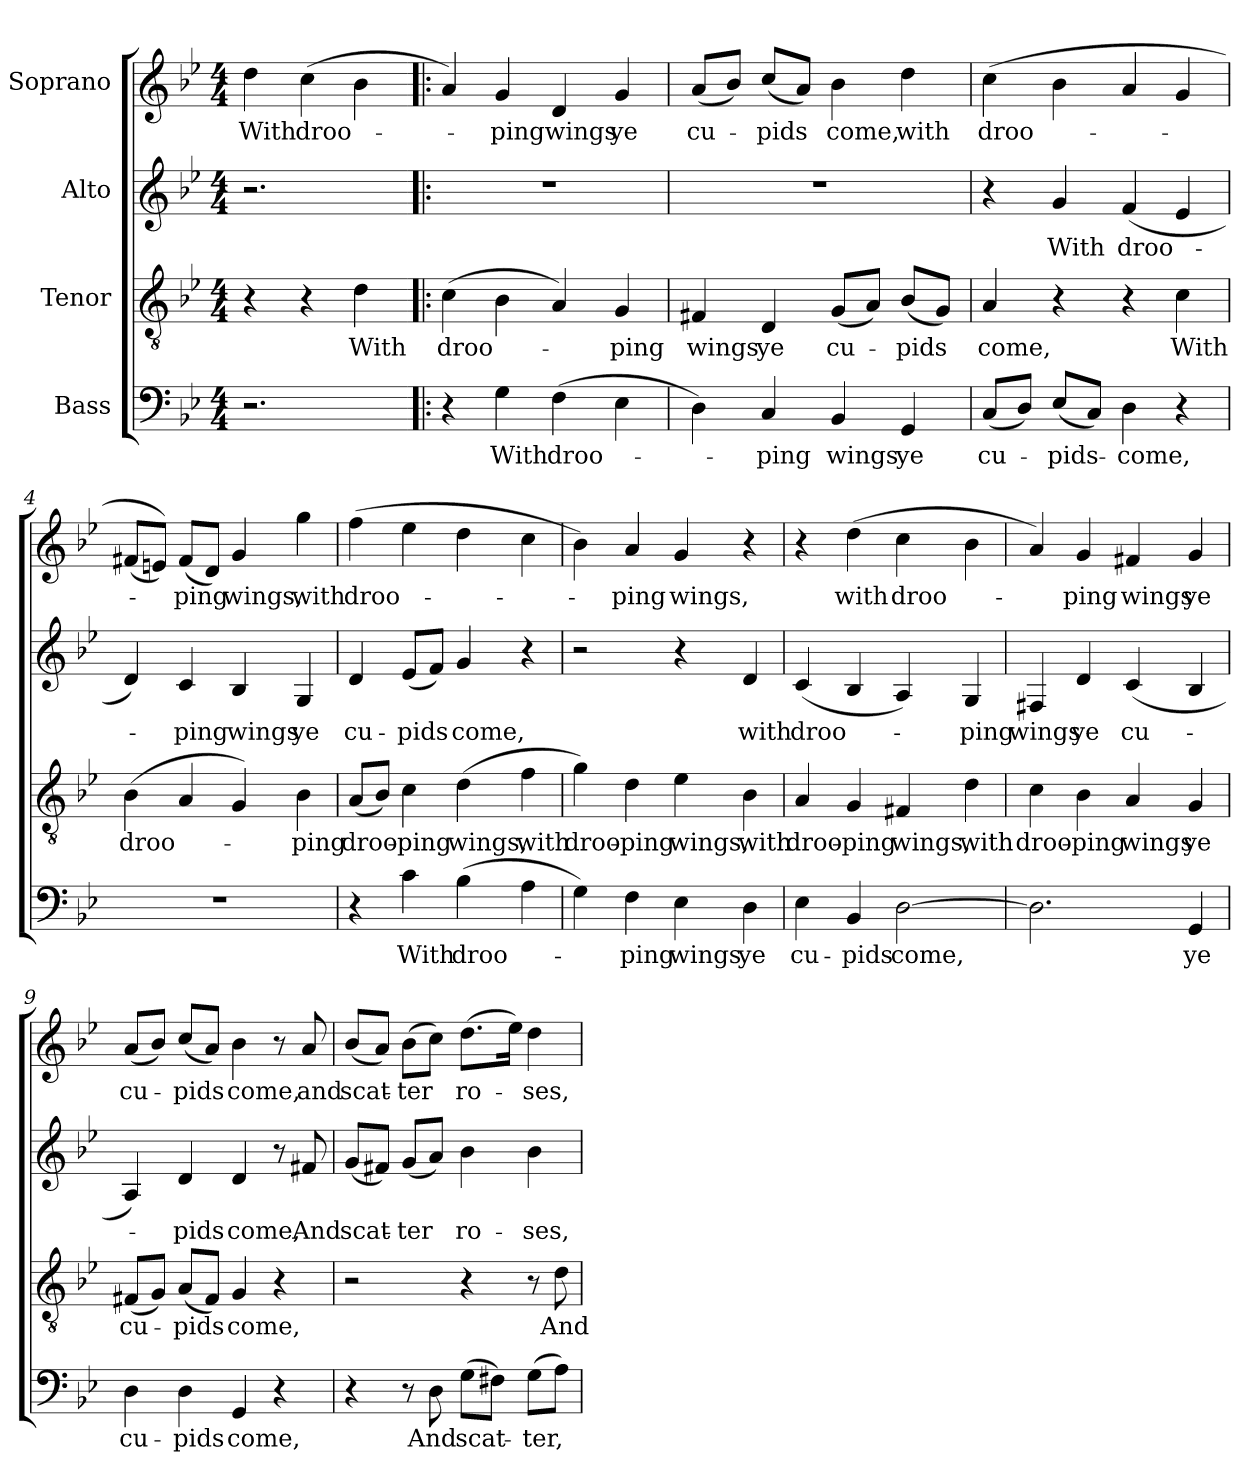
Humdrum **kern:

**kern	**text	**kern	**text	**kern	**text	**kern	**text
*part4	*part4	*part3	*part3	*part2	*part2	*part1	*part1
*staff4	*staff4	*staff3	*staff3	*staff2	*staff2	*staff1	*staff1
*I"Bass	*	*I"Tenor	*	*I"Alto	*	*I"Soprano	*
*clefF4	*	*clefGv2	*	*clefG2	*	*clefG2	*
*k[b-e-]	*	*k[b-e-]	*	*k[b-e-]	*	*k[b-e-]	*
*M4/4	*	*M4/4	*	*M4/4	*	*M4/4	*
*MM72	*	*MM72	*	*MM72	*	*MM72	*
=	=	=	=	=	=	=	=
!	!	!	!	!	!	!	!LO:LY:b
2.r	.	4r	.	2.r	.	4dd\	With
!	!	!	!	!	!	!	!LO:LY:b
.	.	4r	.	.	.	(4cc\	droo-
!	!	!	!LO:LY:b	!	!	!	!
.	.	4d\	With	.	.	4b-\	.
=1!|:	=1!|:	=1!|:	=1!|:	=1!|:	=1!|:	=1!|:	=1!|:
!	!	!	!LO:LY:b	!	!	!	!
4r	.	(4c\	droo-	1r	.	4a/)	.
!	!LO:LY:b	!	!	!	!	!	!LO:LY:b
4G\	With	4B-\	.	.	.	4g/	-ping
!	!LO:LY:b	!	!	!	!	!	!LO:LY:b
(4F\	droo-	4A/)	.	.	.	4d/	wings
!	!	!	!LO:LY:b	!	!	!	!LO:LY:b
4E-\	.	4G/	-ping	.	.	4g/	ye
=2	=2	=2	=2	=2	=2	=2	=2
!	!	!	!LO:LY:b	!	!	!	!LO:LY:b
4D\)	.	4F#X/	wings	1r	.	(8a/L	cu-
.	.	.	.	.	.	8b-/J)	.
!	!LO:LY:b	!	!LO:LY:b	!	!	!	!LO:LY:b
4C/	-ping	4D/	ye	.	.	(8cc/L	-pids
.	.	.	.	.	.	8a/J)	.
!	!LO:LY:b	!	!LO:LY:b	!	!	!	!LO:LY:b
4BB-/	wings	(8G/L	cu-	.	.	4b-\	come,
.	.	8A/J)	.	.	.	.	.
!	!LO:LY:b	!	!LO:LY:b	!	!	!	!LO:LY:b
4GG/	ye	(8B-/L	-pids	.	.	4dd\	with
.	.	8G/J)	.	.	.	.	.
=3	=3	=3	=3	=3	=3	=3	=3
!	!LO:LY:b	!	!LO:LY:b	!	!	!	!LO:LY:b
(8C/L	cu-	4A/	come,	4r	.	(4cc\	droo-
8D/J)	.	.	.	.	.	.	.
!	!LO:LY:b	!	!	!	!LO:LY:b	!	!
(8E-/L	-pids-	4r	.	4g/	With	4b-\	.
8C/J)	.	.	.	.	.	.	.
!	!LO:LY:b	!	!	!	!LO:LY:b	!	!
4D\	-come,	4r	.	(4f/	droo-	4a/	.
!	!	!	!LO:LY:b	!	!	!	!
4r	.	4c\	With	4e-/	.	4g/	.
!!LO:LB:g=z
=4	=4	=4	=4	=4	=4	=4	=4
!	!	!	!LO:LY:b	!	!	!	!
1r	.	(4B-\	droo-	4d/)	.	(8f#X/L	.
.	.	.	.	.	.	8en/J))	.
!	!	!	!	!	!LO:LY:b	!	!LO:LY:b
.	.	4A/	.	4c/	-ping	(8f#/L	ping
.	.	.	.	.	.	8d/J)	.
!	!	!	!	!	!LO:LY:b	!	!LO:LY:b
.	.	4G/)	.	4B-/	wings	4g/	wings,
!	!	!	!LO:LY:b	!	!LO:LY:b	!	!LO:LY:b
.	.	4B-\	-ping	4G/	ye	4gg\	with
=5	=5	=5	=5	=5	=5	=5	=5
!	!	!	!LO:LY:b	!	!LO:LY:b	!	!LO:LY:b
4r	.	(8A/L	droo-	4d/	cu-	(4ff\	droo-
.	.	8B-/J)	.	.	.	.	.
!	!LO:LY:b	!	!LO:LY:b	!	!LO:LY:b	!	!
4c\	With	4c\	-ping	(8e-/L	-pids	4ee-\	.
.	.	.	.	8f/J)	.	.	.
!	!LO:LY:b	!	!LO:LY:b	!	!LO:LY:b	!	!
(4B-\	droo-	(4d\	wings,	4g/	come,	4dd\	.
!	!	!	!LO:LY:b	!	!	!	!
4A\	.	4f\	with	4r	.	4cc\	.
=6	=6	=6	=6	=6	=6	=6	=6
!	!	!	!LO:LY:b	!	!	!	!
4G\)	.	4g\)	droo-	2r	.	4b-\)	.
!	!LO:LY:b	!	!LO:LY:b	!	!	!	!LO:LY:b
4F\	-ping	4d\	-ping	.	.	4a/	-ping
!	!LO:LY:b	!	!LO:LY:b	!	!	!	!LO:LY:b
4E-\	wings	4e-\	wings,	4r	.	4g/	wings,
!	!LO:LY:b	!	!LO:LY:b	!	!LO:LY:b	!	!
4D\	ye	4B-\	with	4d/	with	4r	.
=7	=7	=7	=7	=7	=7	=7	=7
!	!LO:LY:b	!	!LO:LY:b	!	!LO:LY:b	!	!
4E-\	cu-	4A/	droo-	(4c/	droo-	4r	.
!	!LO:LY:b	!	!LO:LY:b	!	!	!	!LO:LY:b
4BB-/	-pids	4G/	-ping	4B-/	.	(4dd\	with
!	!LO:LY:b	!	!LO:LY:b	!	!	!	!LO:LY:b
[2D\	come,	4F#X/	wings,	4A/)	.	4cc\	droo-
!	!	!	!LO:LY:b	!	!LO:LY:b	!	!
.	.	4d\	with	4G/	-ping	4b-\	.
!!LO:LB:g=z
=8	=8	=8	=8	=8	=8	=8	=8
!	!	!	!LO:LY:b	!	!LO:LY:b	!	!
2.D\]	.	4c\	droo-	4F#X/	wings	4a/)	.
!	!	!	!LO:LY:b	!	!LO:LY:b	!	!LO:LY:b
.	.	4B-\	-ping	4d/	ye	4g/	-ping
!	!	!	!LO:LY:b	!	!LO:LY:b	!	!LO:LY:b
.	.	4A/	wings	(>4c/	-cu-	4f#X/	wings
!	!LO:LY:b	!	!LO:LY:b	!	!	!	!LO:LY:b
4GG/	ye	4G/	ye	4B-/	.	4g/	ye
=9	=9	=9	=9	=9	=9	=9	=9
!	!LO:LY:b	!	!LO:LY:b	!	!	!	!LO:LY:b
4D\	cu-	(8F#X/L	cu-	4A/)	.	(8a/L	cu-
.	.	8G/J)	.	.	.	8b-/J)	.
!	!LO:LY:b	!	!LO:LY:b	!	!LO:LY:b	!	!LO:LY:b
4D\	-pids	(8A/L	-pids	4d/	-pids	(8cc/L	-pids
.	.	8F#/J)	.	.	.	8a/J)	.
!	!LO:LY:b	!	!LO:LY:b	!	!LO:LY:b	!	!LO:LY:b
4GG/	come,	4G/	come,	4d/	come,	4b-\	come,
4r	.	4r	.	8r	.	8r	.
!	!	!	!	!	!LO:LY:b	!	!LO:LY:b
.	.	.	.	8f#X/	And	8a/	and
=10	=10	=10	=10	=10	=10	=10	=10
!	!	!	!	!	!LO:LY:b	!	!LO:LY:b
4r	.	2r	.	(8g/L	scat-	(8b-/L	scat-
.	.	.	.	8f#X/J)	.	8a/J)	.
!	!	!	!	!	!LO:LY:b	!	!LO:LY:b
8r	.	.	.	(8g/L	-ter	(8b-\L	-ter
!	!LO:LY:b	!	!	!	!	!	!
8D\	And	.	.	8a/J)	.	8cc\J)	.
!	!LO:LY:b	!	!	!	!LO:LY:b	!	!LO:LY:b
(8G\L	scat-	4r	.	4b-\	-ro-	(8.dd\L	-ro-
8F#X\J)	.	.	.	.	.	.	.
.	.	.	.	.	.	16ee-\Jk)	.
!	!LO:LY:b	!	!	!	!LO:LY:b	!	!LO:LY:b
(8G\L	-ter,	8r	.	4b-\	-ses,	4dd\	-ses,
!	!	!	!LO:LY:b	!	!	!	!
8A\J)	.	8d\	And	.	.	.	.
=	=	=	=	=	=	=	=
*-	*-	*-	*-	*-	*-	*-	*-
